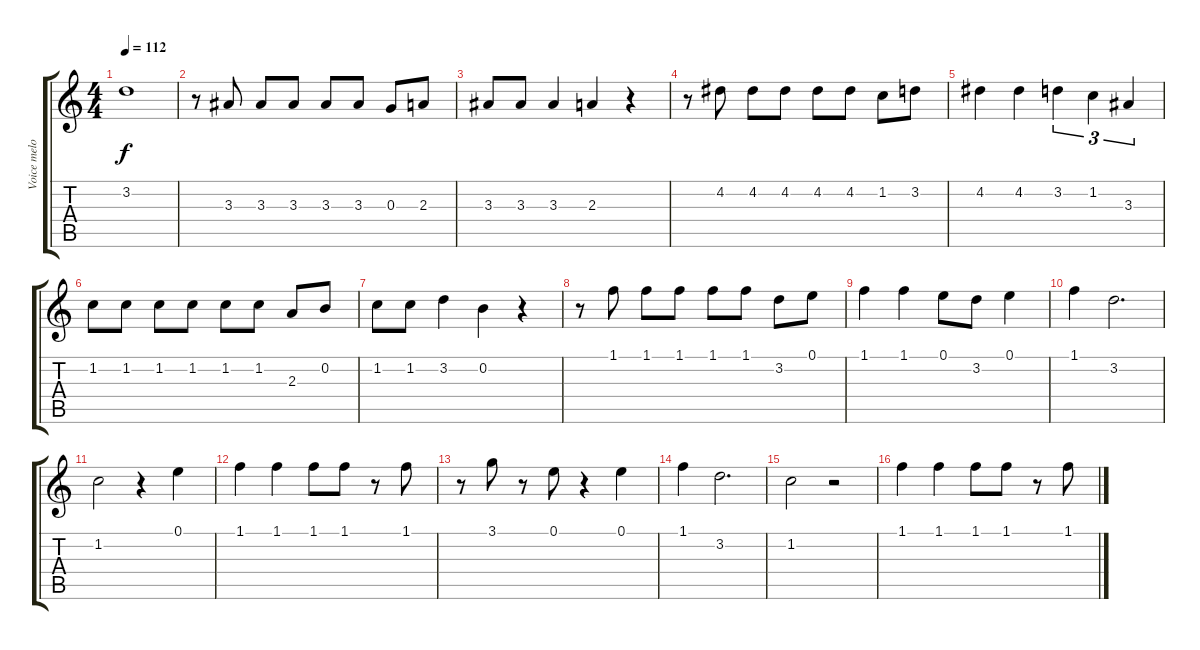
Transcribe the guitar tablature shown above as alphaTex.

\track ("Voice melodie" "Voice melo") {instrument electricguitarclean}
\staff {score tabs}
\tuning (E4 B3 G3 D3 A2 E2) {hide}
\ts (4 4)
\tempo 112
\clef g2
\ks c
3.2{t}.1{dy f} |
r.8 3.3.8 3.3.8 3.3.8 3.3.8 3.3.8 0.3.8 2.3.8 |
3.3.8 3.3.8 3.3.4 2.3.4 r.4 |
r.8 4.2.8 4.2.8 4.2.8 4.2.8 4.2.8 1.2.8 3.2.8 |
4.2.4 4.2.4 3.2.4{tu (3 2)} 1.2.4{tu (3 2)} 3.3.4{tu (3 2)} |
1.2.8 1.2.8 1.2.8 1.2.8 1.2.8 1.2.8 2.3.8 0.2.8 |
1.2.8 1.2.8 3.2.4 0.2.4 r.4 |
r.8 1.1.8 1.1.8 1.1.8 1.1.8 1.1.8 3.2.8 0.1.8 |
1.1.4 1.1.4 0.1.8 3.2.8 0.1.4 |
1.1.4 3.2.2{d} |
1.2.2 r.4 0.1.4 |
1.1.4 1.1.4 1.1.8 1.1.8 r.8 1.1.8 |
r.8 3.1.8 r.8 0.1.8 r.4 0.1.4 |
1.1.4 3.2.2{d} |
1.2.2 r.2 |
1.1.4 1.1.4 1.1.8 1.1.8 r.8 1.1.8
